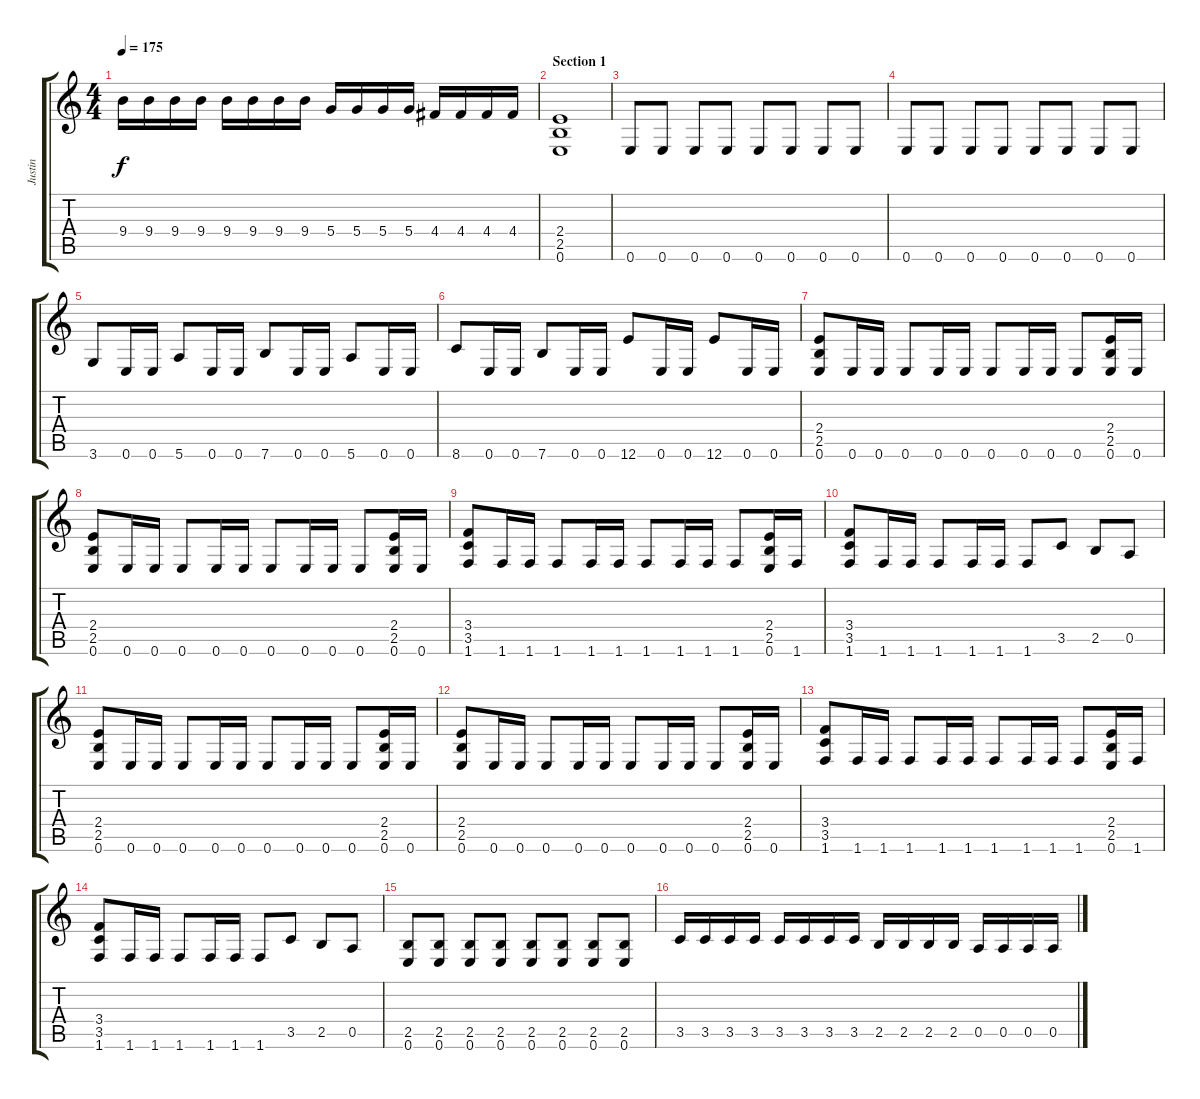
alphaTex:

\track ("Justin" "Justin") {instrument distortionguitar}
\staff {score tabs}
\tuning (E4 B3 G3 D3 A2 E2) {hide}
\ts (4 4)
\tempo 175
\clef g2
\ks c
9.4.16{dy f} 9.4.16 9.4.16 9.4.16 9.4.16 9.4.16 9.4.16 9.4.16 5.4.16 5.4.16 5.4.16 5.4.16 4.4.16 4.4.16 4.4.16 4.4.16 |
\section ("" "Section 1")
(2.4 2.5 0.6).1 |
0.6.8 0.6.8 0.6.8 0.6.8 0.6.8 0.6.8 0.6.8 0.6.8 |
0.6.8 0.6.8 0.6.8 0.6.8 0.6.8 0.6.8 0.6.8 0.6.8 |
3.6.8 0.6.16 0.6.16 5.6.8 0.6.16 0.6.16 7.6.8 0.6.16 0.6.16 5.6.8 0.6.16 0.6.16 |
8.6.8 0.6.16 0.6.16 7.6.8 0.6.16 0.6.16 12.6.8 0.6.16 0.6.16 12.6.8 0.6.16 0.6.16 |
(2.4 2.5 0.6).8 0.6.16 0.6.16 0.6.8 0.6.16 0.6.16 0.6.8 0.6.16 0.6.16 0.6.8 (2.4 2.5 0.6).16 0.6.16 |
(2.4 2.5 0.6).8 0.6.16 0.6.16 0.6.8 0.6.16 0.6.16 0.6.8 0.6.16 0.6.16 0.6.8 (2.4 2.5 0.6).16 0.6.16 |
(3.4 3.5 1.6).8 1.6.16 1.6.16 1.6.8 1.6.16 1.6.16 1.6.8 1.6.16 1.6.16 1.6.8 (2.4 2.5 0.6).16 1.6.16 |
(3.4 3.5 1.6).8 1.6.16 1.6.16 1.6.8 1.6.16 1.6.16 1.6.8 3.5.8 2.5.8 0.5.8 |
(2.4 2.5 0.6).8 0.6.16 0.6.16 0.6.8 0.6.16 0.6.16 0.6.8 0.6.16 0.6.16 0.6.8 (2.4 2.5 0.6).16 0.6.16 |
(2.4 2.5 0.6).8 0.6.16 0.6.16 0.6.8 0.6.16 0.6.16 0.6.8 0.6.16 0.6.16 0.6.8 (2.4 2.5 0.6).16 0.6.16 |
(3.4 3.5 1.6).8 1.6.16 1.6.16 1.6.8 1.6.16 1.6.16 1.6.8 1.6.16 1.6.16 1.6.8 (2.4 2.5 0.6).16 1.6.16 |
(3.4 3.5 1.6).8 1.6.16 1.6.16 1.6.8 1.6.16 1.6.16 1.6.8 3.5.8 2.5.8 0.5.8 |
(2.5 0.6).8 (2.5 0.6).8 (2.5 0.6).8 (2.5 0.6).8 (2.5 0.6).8 (2.5 0.6).8 (2.5 0.6).8 (2.5 0.6).8 |
3.5.16 3.5.16 3.5.16 3.5.16 3.5.16 3.5.16 3.5.16 3.5.16 2.5.16 2.5.16 2.5.16 2.5.16 0.5.16 0.5.16 0.5.16 0.5.16
